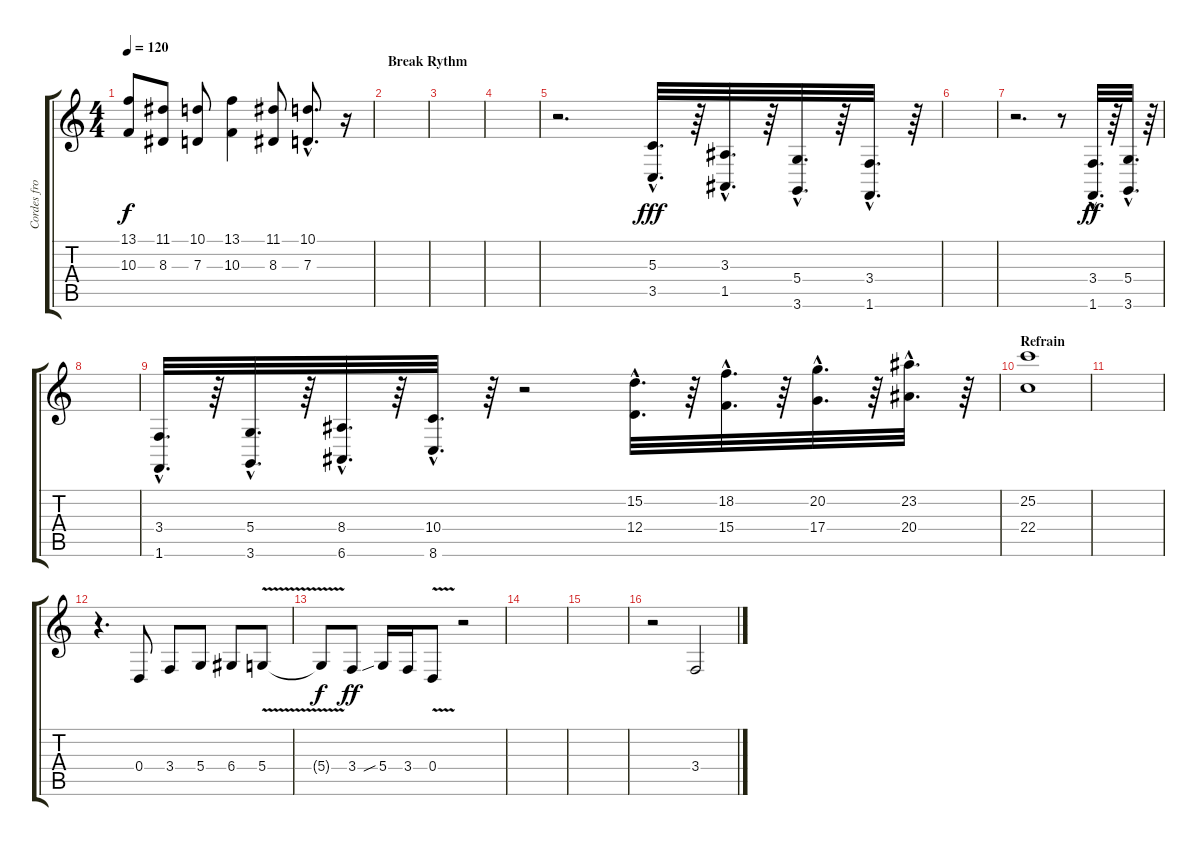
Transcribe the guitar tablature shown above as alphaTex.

\track ("Cordes frottées" "Cordes fro") {instrument stringensemble1}
\staff {score tabs}
\tuning (E4 B3 G3 D3 A2 E2) {hide}
\ts (4 4)
\tempo 120
\clef g2
\ks c
(13.1 10.3).8{dy f} (11.1 8.3).8 (10.1 7.3).8 (13.1 10.3).4 (11.1 8.3).8 (10.1{hac} 7.3{hac}).8{d} r.16 |
\section ("" "Break Rythm")
|
|
|
r.2{d} (5.3{hac} 3.5{hac}).32{d dy fff} r.64 (3.3{hac} 1.5{hac}).32{d} r.64 (5.4{hac} 3.6{hac}).32{d} r.64 (3.4{hac} 1.6{hac}).32{d} r.64 |
|
r.2{d} r.8 (3.4{hac} 1.6{hac}).32{d dy ff} r.64 (5.4{hac} 3.6{hac}).32{d} r.64 |
|
(3.4{hac} 1.6{hac}).32{d} r.64 (5.4{hac} 3.6{hac}).32{d} r.64 (8.4{hac} 6.6{hac}).32{d} r.64 (10.4{hac} 8.6{hac}).32{d} r.64 r.2 (15.2{hac} 12.4{hac}).32{d} r.64 (18.2{hac} 15.4{hac}).32{d} r.64 (20.2{hac} 17.4{hac}).32{d} r.64 (23.2{hac} 20.4{hac}).32{d} r.64 |
\section ("" "Refrain")
(25.2 22.4).1 |
|
r.4{d} 0.4.8 3.4.8 5.4.8 6.4.8 5.4{v}.8 |
5.4{t}.8{dy f} 3.4.8{dy ff} 5.4{sib}.16 3.4.16 0.4{v}.8 r.2 |
|
|
r.2 3.4.2
